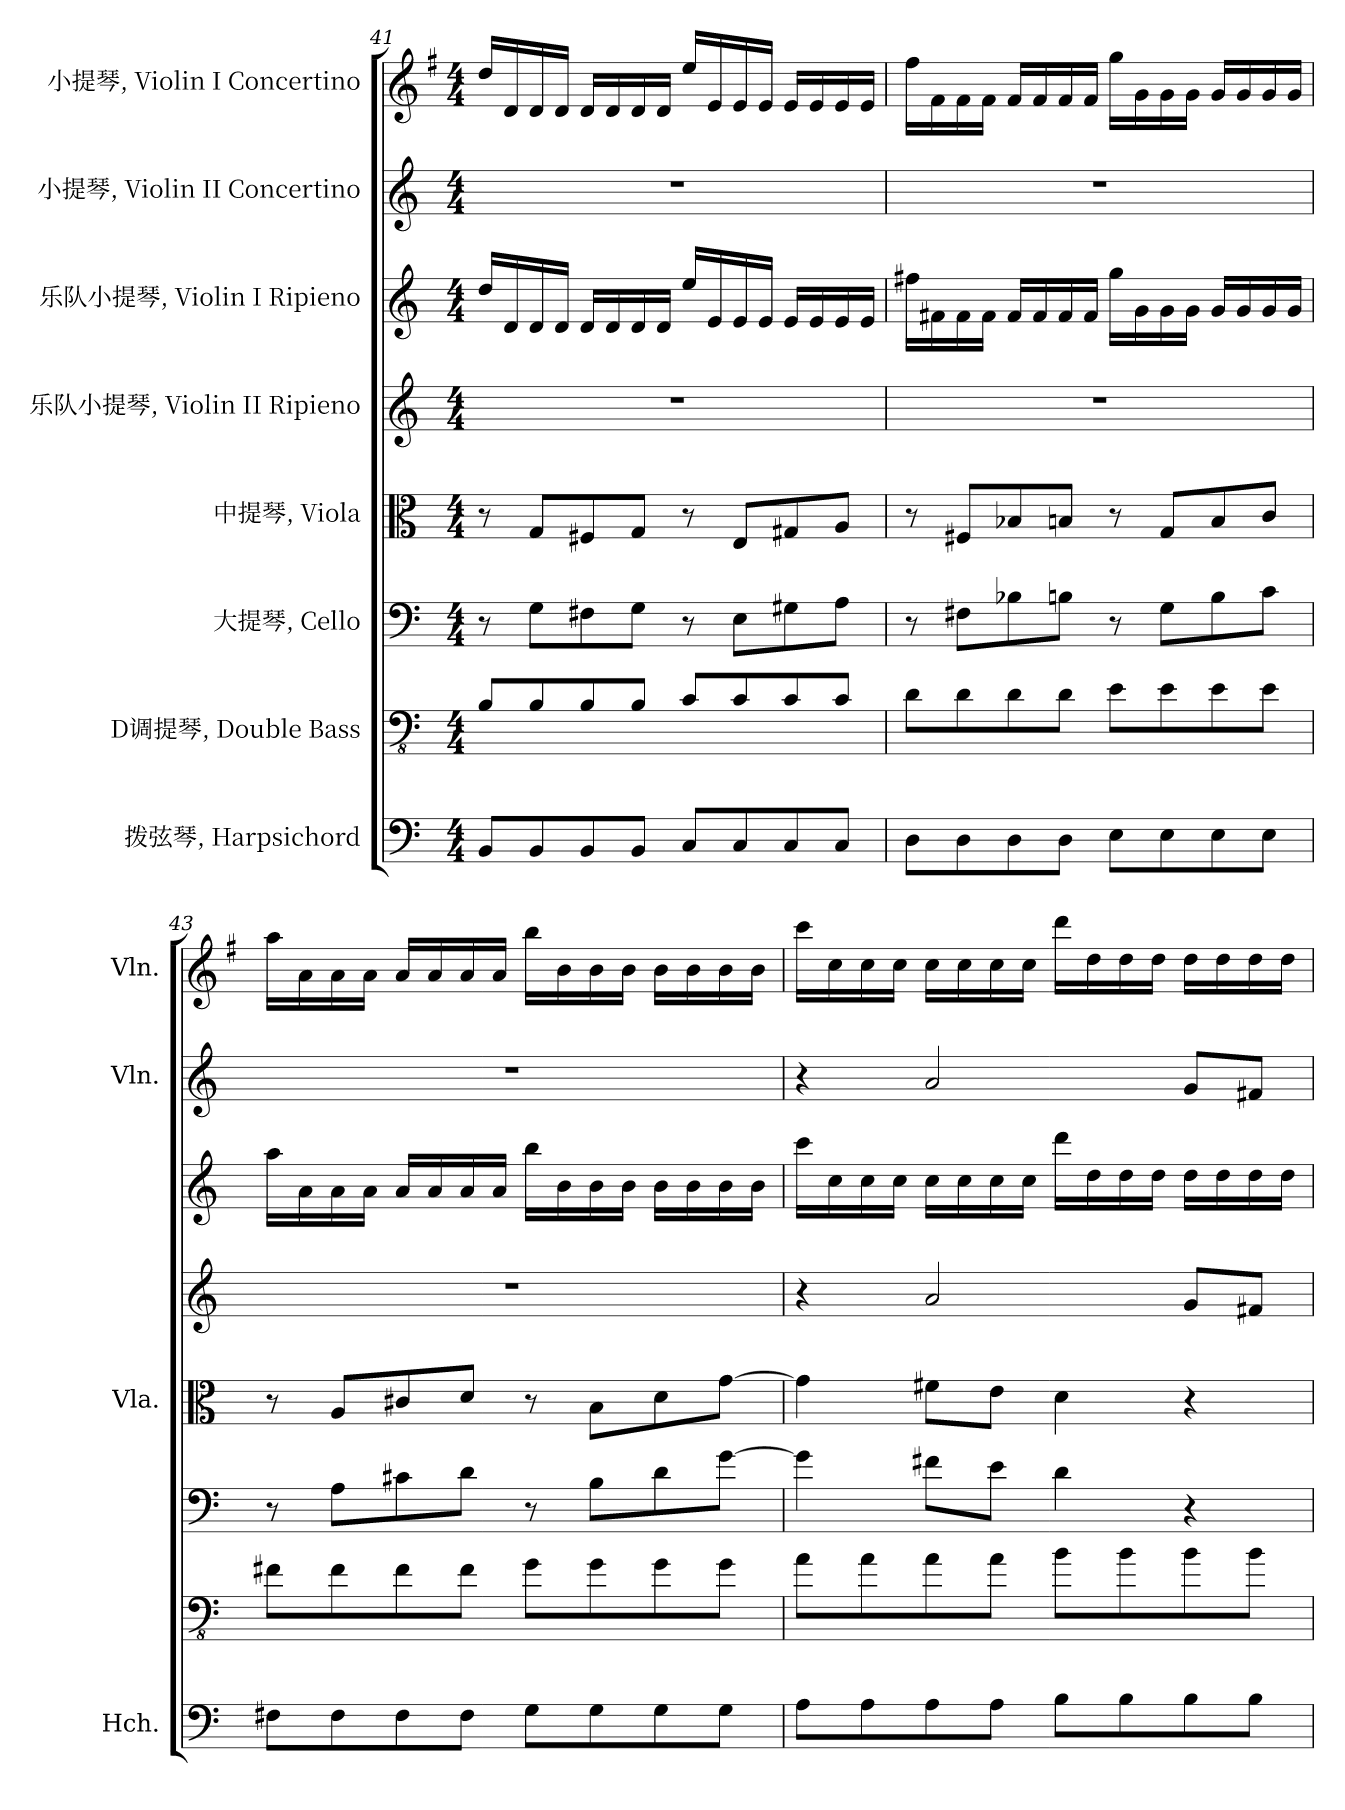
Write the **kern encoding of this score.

**kern	**kern	**kern	**kern	**kern	**kern	**kern	**kern
*part8	*part7	*part6	*part5	*part4	*part3	*part2	*part1
*staff8	*staff7	*staff6	*staff5	*staff4	*staff3	*staff2	*staff1
*I"拨弦琴, Harpsichord	*I"D调提琴, Double Bass	*I"大提琴, Cello	*I"中提琴, Viola	*I"乐队小提琴, Violin II Ripieno	*I"乐队小提琴, Violin I Ripieno	*I"小提琴, Violin II Concertino	*I"小提琴, Violin I Concertino
*I'Hch.	*	*	*I'Vla.	*	*	*I'Vln.	*I'Vln.
!!LO:PB:g=z
*clefF4	*clefFv4	*clefF4	*clefC3	*clefG2	*clefG2	*clefG2	*clefG2
*	*ITrd7c12	*	*	*	*	*	*
*k[]	*k[]	*k[]	*k[]	*k[]	*k[]	*k[]	*k[f#]
*M4/4	*M4/4	*M4/4	*M4/4	*M4/4	*M4/4	*M4/4	*M4/4
=41	=41	=41	=41	=41	=41	=41	=41
8BB/L	8BBB/L	8r	8r	1r	16dd/LL	1r	16dd/LL
.	.	.	.	.	16d/	.	16d/
8BB/	8BBB/	8G\L	8G/L	.	16d/	.	16d/
.	.	.	.	.	16d/JJ	.	16d/JJ
8BB/	8BBB/	8F#X\	8F#X/	.	16d/LL	.	16d/LL
.	.	.	.	.	16d/	.	16d/
8BB/J	8BBB/J	8G\J	8G/J	.	16d/	.	16d/
.	.	.	.	.	16d/JJ	.	16d/JJ
8C/L	8CC/L	8r	8r	.	16ee/LL	.	16ee/LL
.	.	.	.	.	16e/	.	16e/
8C/	8CC/	8E\L	8E/L	.	16e/	.	16e/
.	.	.	.	.	16e/JJ	.	16e/JJ
8C/	8CC/	8G#X\	8G#X/	.	16e/LL	.	16e/LL
.	.	.	.	.	16e/	.	16e/
8C/J	8CC/J	8A\J	8A/J	.	16e/	.	16e/
.	.	.	.	.	16e/JJ	.	16e/JJ
=42	=42	=42	=42	=42	=42	=42	=42
8D\L	8DD\L	8r	8r	1r	16ff#X\LL	1r	16ff#\LL
.	.	.	.	.	16f#X\	.	16f#\
8D\	8DD\	8F#X\L	8F#X/L	.	16f#\	.	16f#\
.	.	.	.	.	16f#\JJ	.	16f#\JJ
8D\	8DD\	8B-X\	8B-X/	.	16f#/LL	.	16f#/LL
.	.	.	.	.	16f#/	.	16f#/
8D\J	8DD\J	8Bn\J	8Bn/J	.	16f#/	.	16f#/
.	.	.	.	.	16f#/JJ	.	16f#/JJ
8E\L	8EE\L	8r	8r	.	16gg\LL	.	16gg\LL
.	.	.	.	.	16g\	.	16g\
8E\	8EE\	8G\L	8G/L	.	16g\	.	16g\
.	.	.	.	.	16g\JJ	.	16g\JJ
8E\	8EE\	8B\	8B/	.	16g/LL	.	16g/LL
.	.	.	.	.	16g/	.	16g/
8E\J	8EE\J	8c\J	8c/J	.	16g/	.	16g/
.	.	.	.	.	16g/JJ	.	16g/JJ
!!LO:PB:g=z
=43	=43	=43	=43	=43	=43	=43	=43
8F#X\L	8FF#X\L	8r	8r	1r	16aa\LL	1r	16aa\LL
.	.	.	.	.	16a\	.	16a\
8F#\	8FF#\	8A\L	8A/L	.	16a\	.	16a\
.	.	.	.	.	16a\JJ	.	16a\JJ
8F#\	8FF#\	8c#X\	8c#X/	.	16a/LL	.	16a/LL
.	.	.	.	.	16a/	.	16a/
8F#\J	8FF#\J	8d\J	8d/J	.	16a/	.	16a/
.	.	.	.	.	16a/JJ	.	16a/JJ
8G\L	8GG\L	8r	8r	.	16bb\LL	.	16bb\LL
.	.	.	.	.	16b\	.	16b\
8G\	8GG\	8B\L	8B\L	.	16b\	.	16b\
.	.	.	.	.	16b\JJ	.	16b\JJ
8G\	8GG\	8d\	8d\	.	16b\LL	.	16b\LL
.	.	.	.	.	16b\	.	16b\
8G\J	8GG\J	[8g\J	[8g\J	.	16b\	.	16b\
.	.	.	.	.	16b\JJ	.	16b\JJ
=44	=44	=44	=44	=44	=44	=44	=44
8A\L	8AA\L	4g\]	4g\]	4r	16ccc\LL	4r	16ccc\LL
.	.	.	.	.	16cc\	.	16cc\
8A\	8AA\	.	.	.	16cc\	.	16cc\
.	.	.	.	.	16cc\JJ	.	16cc\JJ
8A\	8AA\	8f#X\L	8f#X\L	2a/	16cc\LL	2a/	16cc\LL
.	.	.	.	.	16cc\	.	16cc\
8A\J	8AA\J	8e\J	8e\J	.	16cc\	.	16cc\
.	.	.	.	.	16cc\JJ	.	16cc\JJ
8B\L	8BB\L	4d\	4d\	.	16ddd\LL	.	16ddd\LL
.	.	.	.	.	16dd\	.	16dd\
8B\	8BB\	.	.	.	16dd\	.	16dd\
.	.	.	.	.	16dd\JJ	.	16dd\JJ
8B\	8BB\	4r	4r	8g/L	16dd\LL	8g/L	16dd\LL
.	.	.	.	.	16dd\	.	16dd\
8B\J	8BB\J	.	.	8f#X/J	16dd\	8f#X/J	16dd\
.	.	.	.	.	16dd\JJ	.	16dd\JJ
=	=	=	=	=	=	=	=
*-	*-	*-	*-	*-	*-	*-	*-
